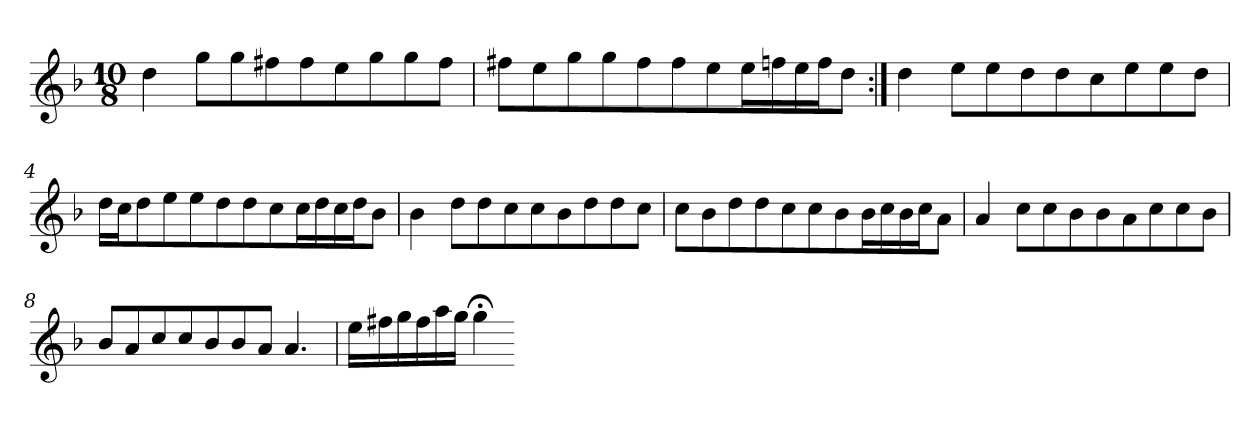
**kern
*part1
*staff1
*clefG2
*k[b-]
*M10/8
=1
4dd
8gg\L
8gg\
8ff#X\
8ff#\
8ee\
8gg\
8gg\
8ff#\J
=2
8ff#X\L
8ee\
8gg\
8gg\
8ff#\
8ff#\
8ee\
16ee\L
16ffn\
16ee\
16ff\J
8dd\J
=3:|!
4dd
8ee\L
8ee\
8dd\
8dd\
8cc\
8ee\
8ee\
8dd\J
=4
16dd\LL
16cc\J
8dd\
8ee\
8ee\
8dd\
8dd\
8cc\
16cc\L
16dd\
16cc\
16dd\J
8b-\J
=5
4b-
8dd\L
8dd\
8cc\
8cc\
8b-\
8dd\
8dd\
8cc\J
=6
8cc\L
8b-\
8dd\
8dd\
8cc\
8cc\
8b-\
16b-\L
16cc\
16b-\
16cc\J
8a\J
=7
4a
8cc\L
8cc\
8b-\
8b-\
8a\
8cc\
8cc\
8b-\J
=8
8b-/L
8a/
8cc/
8cc/
8b-/
8b-/
8a/J
4.a
=9
16ee\LL
16ff#X\
16gg\
16ff#\
16aa\
16gg\JJ
4gg;<
=-
*-
